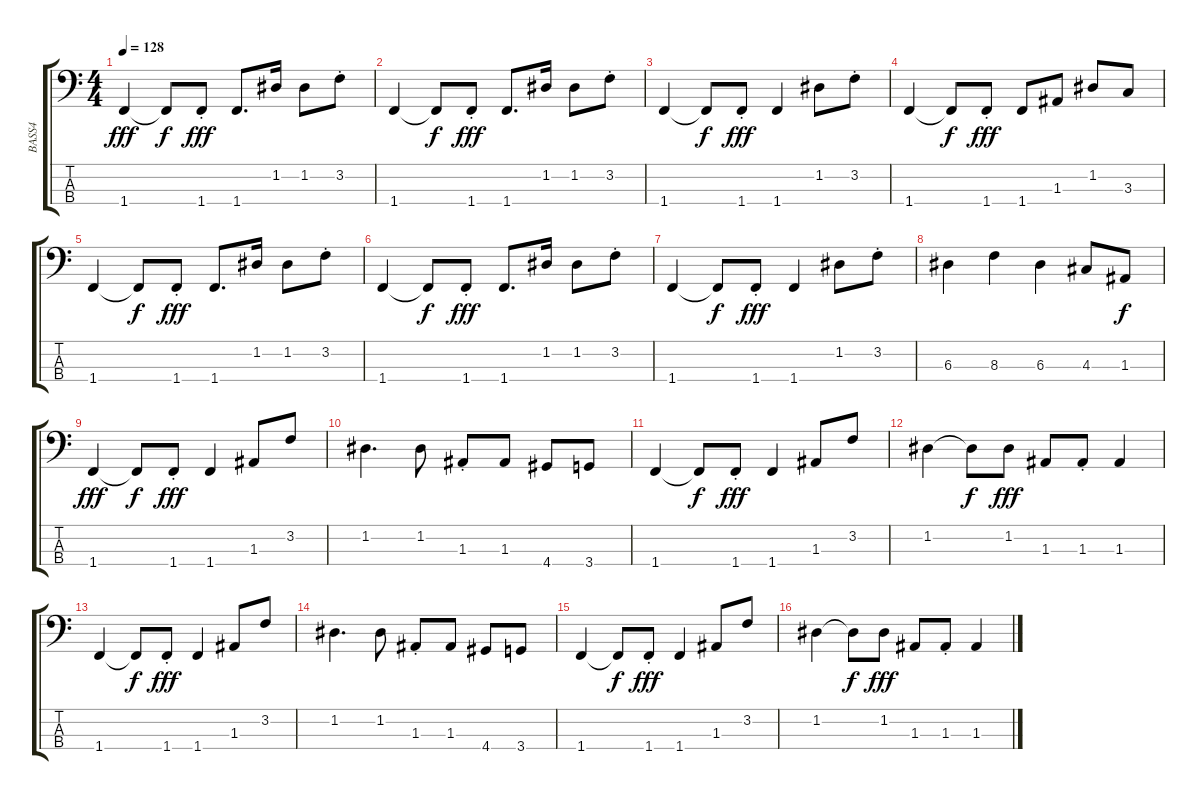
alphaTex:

\track ("BASS4" "BASS4") {instrument electricbassfinger}
\staff {score tabs}
\tuning (G2 D2 A1 E1) {hide}
\ts (4 4)
\tempo 128
\clef f4
\ks c
1.4.4{dy fff} 1.4{t}.8{dy f} 1.4{st}.8{dy fff} 1.4.8{d} 1.2.16 1.2.8 3.2{st}.8 |
1.4.4 1.4{t}.8{dy f} 1.4{st}.8{dy fff} 1.4.8{d} 1.2.16 1.2.8 3.2{st}.8 |
1.4.4 1.4{t}.8{dy f} 1.4{st}.8{dy fff} 1.4.4 1.2.8 3.2{st}.8 |
1.4.4 1.4{t}.8{dy f} 1.4{st}.8{dy fff} 1.4.8 1.3.8 1.2.8 3.3.8 |
1.4.4 1.4{t}.8{dy f} 1.4{st}.8{dy fff} 1.4.8{d} 1.2.16 1.2.8 3.2{st}.8 |
1.4.4 1.4{t}.8{dy f} 1.4{st}.8{dy fff} 1.4.8{d} 1.2.16 1.2.8 3.2{st}.8 |
1.4.4 1.4{t}.8{dy f} 1.4{st}.8{dy fff} 1.4.4 1.2.8 3.2{st}.8 |
6.3.4 8.3.4 6.3.4 4.3.8 1.3.8{dy f} |
1.4.4{dy fff} 1.4{t}.8{dy f} 1.4{st}.8{dy fff} 1.4.4 1.3.8 3.2.8 |
1.2.4{d} 1.2.8 1.3{st}.8 1.3.8 4.4.8 3.4.8 |
1.4.4 1.4{t}.8{dy f} 1.4{st}.8{dy fff} 1.4.4 1.3.8 3.2.8 |
1.2.4 1.2{t}.8{dy f} 1.2.8{dy fff} 1.3.8 1.3{st}.8 1.3.4 |
1.4.4 1.4{t}.8{dy f} 1.4{st}.8{dy fff} 1.4.4 1.3.8 3.2.8 |
1.2.4{d} 1.2.8 1.3{st}.8 1.3.8 4.4.8 3.4.8 |
1.4.4 1.4{t}.8{dy f} 1.4{st}.8{dy fff} 1.4.4 1.3.8 3.2.8 |
1.2.4 1.2{t}.8{dy f} 1.2.8{dy fff} 1.3.8 1.3{st}.8 1.3.4
